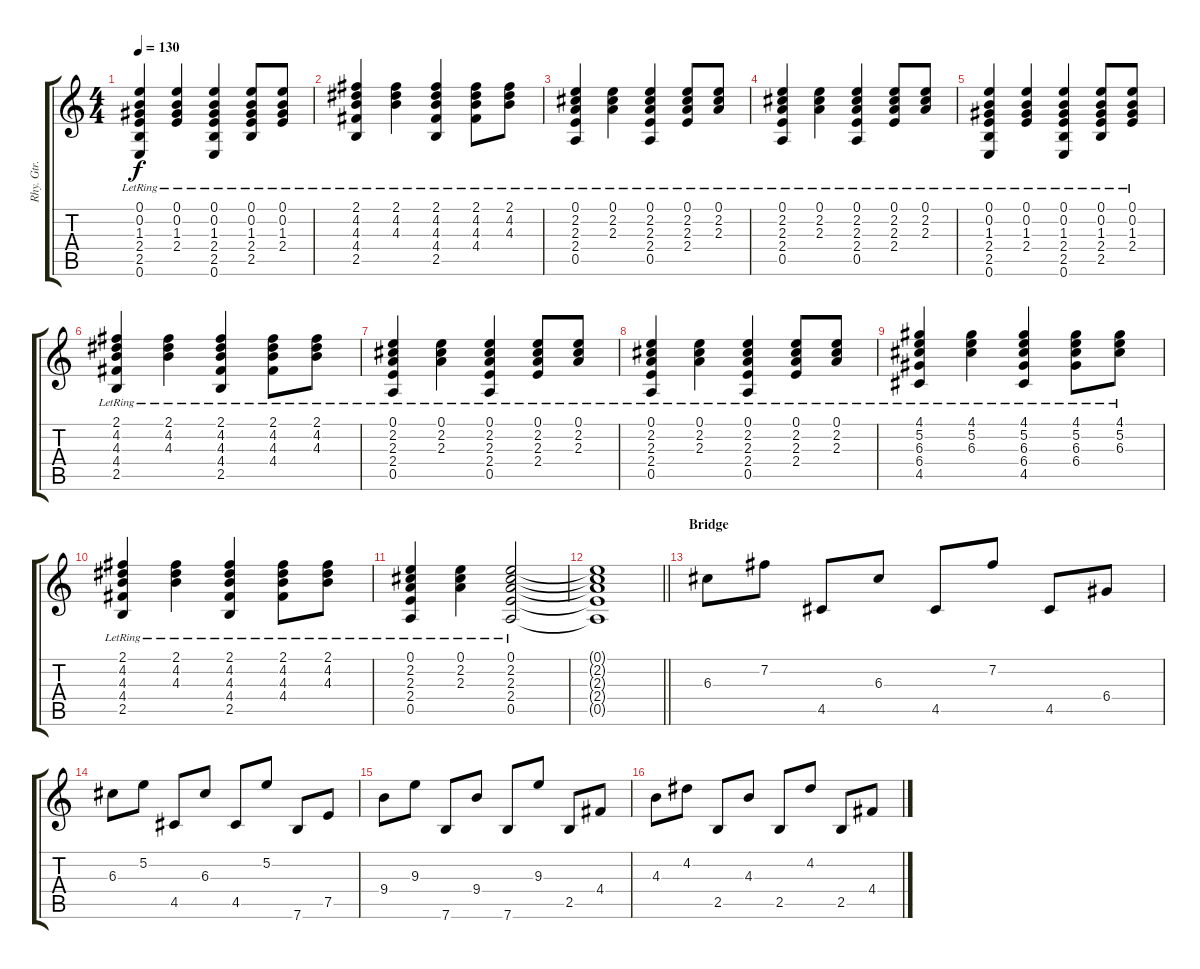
\track ("Rhy. Gtr. 1" "Rhy. Gtr. ") {instrument acousticguitarsteel}
\staff {score tabs}
\tuning (E4 B3 G3 D3 A2 E2) {hide}
\ts (4 4)
\tempo 130
\clef g2
\ks c
(0.1{lr} 0.2{lr} 1.3{lr} 2.4{lr} 2.5{lr} 0.6{lr}).4{dy f} (0.1{lr} 0.2{lr} 1.3{lr} 2.4{lr}).4 (0.1{lr} 0.2{lr} 1.3{lr} 2.4{lr} 2.5{lr} 0.6{lr}).4 (0.1{lr} 0.2{lr} 1.3{lr} 2.4{lr} 2.5{lr}).8 (0.1{lr} 0.2{lr} 1.3{lr} 2.4{lr}).8 |
(2.1{lr} 4.2{lr} 4.3{lr} 4.4{lr} 2.5{lr}).4 (2.1{lr} 4.2{lr} 4.3{lr}).4 (2.1{lr} 4.2{lr} 4.3{lr} 4.4{lr} 2.5{lr}).4 (2.1{lr} 4.2{lr} 4.3{lr} 4.4{lr}).8 (2.1{lr} 4.2{lr} 4.3{lr}).8 |
(0.1{lr} 2.2{lr} 2.3{lr} 2.4{lr} 0.5{lr}).4 (0.1{lr} 2.2{lr} 2.3{lr}).4 (0.1{lr} 2.2{lr} 2.3{lr} 2.4{lr} 0.5{lr}).4 (0.1{lr} 2.2{lr} 2.3{lr} 2.4{lr}).8 (0.1{lr} 2.2{lr} 2.3{lr}).8 |
(0.1{lr} 2.2{lr} 2.3{lr} 2.4{lr} 0.5{lr}).4 (0.1{lr} 2.2{lr} 2.3{lr}).4 (0.1{lr} 2.2{lr} 2.3{lr} 2.4{lr} 0.5{lr}).4 (0.1{lr} 2.2{lr} 2.3{lr} 2.4{lr}).8 (0.1{lr} 2.2{lr} 2.3{lr}).8 |
(0.1{lr} 0.2{lr} 1.3{lr} 2.4{lr} 2.5{lr} 0.6{lr}).4 (0.1{lr} 0.2{lr} 1.3{lr} 2.4{lr}).4 (0.1{lr} 0.2{lr} 1.3{lr} 2.4{lr} 2.5{lr} 0.6{lr}).4 (0.1{lr} 0.2{lr} 1.3{lr} 2.4{lr} 2.5{lr}).8 (0.1{lr} 0.2{lr} 1.3{lr} 2.4{lr}).8 |
(2.1{lr} 4.2{lr} 4.3{lr} 4.4{lr} 2.5{lr}).4 (2.1{lr} 4.2{lr} 4.3{lr}).4 (2.1{lr} 4.2{lr} 4.3{lr} 4.4{lr} 2.5{lr}).4 (2.1{lr} 4.2{lr} 4.3{lr} 4.4{lr}).8 (2.1{lr} 4.2{lr} 4.3{lr}).8 |
(0.1{lr} 2.2{lr} 2.3{lr} 2.4{lr} 0.5{lr}).4 (0.1{lr} 2.2{lr} 2.3{lr}).4 (0.1{lr} 2.2{lr} 2.3{lr} 2.4{lr} 0.5{lr}).4 (0.1{lr} 2.2{lr} 2.3{lr} 2.4{lr}).8 (0.1{lr} 2.2{lr} 2.3{lr}).8 |
(0.1{lr} 2.2{lr} 2.3{lr} 2.4{lr} 0.5{lr}).4 (0.1{lr} 2.2{lr} 2.3{lr}).4 (0.1{lr} 2.2{lr} 2.3{lr} 2.4{lr} 0.5{lr}).4 (0.1{lr} 2.2{lr} 2.3{lr} 2.4{lr}).8 (0.1{lr} 2.2{lr} 2.3{lr}).8 |
(4.1{lr} 5.2{lr} 6.3{lr} 6.4{lr} 4.5{lr}).4 (4.1{lr} 5.2{lr} 6.3{lr}).4 (4.1{lr} 5.2{lr} 6.3{lr} 6.4{lr} 4.5{lr}).4 (4.1{lr} 5.2{lr} 6.3{lr} 6.4{lr}).8 (4.1{lr} 5.2{lr} 6.3{lr}).8 |
(2.1{lr} 4.2{lr} 4.3{lr} 4.4{lr} 2.5{lr}).4 (2.1{lr} 4.2{lr} 4.3{lr}).4 (2.1{lr} 4.2{lr} 4.3{lr} 4.4{lr} 2.5{lr}).4 (2.1{lr} 4.2{lr} 4.3{lr} 4.4{lr}).8 (2.1{lr} 4.2{lr} 4.3{lr}).8 |
(0.1{lr} 2.2{lr} 2.3{lr} 2.4{lr} 0.5{lr}).4 (0.1{lr} 2.2{lr} 2.3{lr}).4 (0.1{lr} 2.2{lr} 2.3{lr} 2.4{lr} 0.5{lr}).2 |
\barLineRight lightlight
(0.1{t} 2.2{t} 2.3{t} 2.4{t} 0.5{t}).1 |
\section ("" "Bridge")
6.3.8{volume 5 instrument electricguitarclean} 7.2.8 4.5.8 6.3.8 4.5.8 7.2.8 4.5.8 6.4.8 |
6.3.8 5.2.8 4.5.8 6.3.8 4.5.8 5.2.8 7.6.8 7.5.8 |
9.4.8 9.3.8 7.6.8 9.4.8 7.6.8 9.3.8 2.5.8 4.4.8 |
4.3.8 4.2.8 2.5.8 4.3.8 2.5.8 4.2.8 2.5.8 4.4.8
